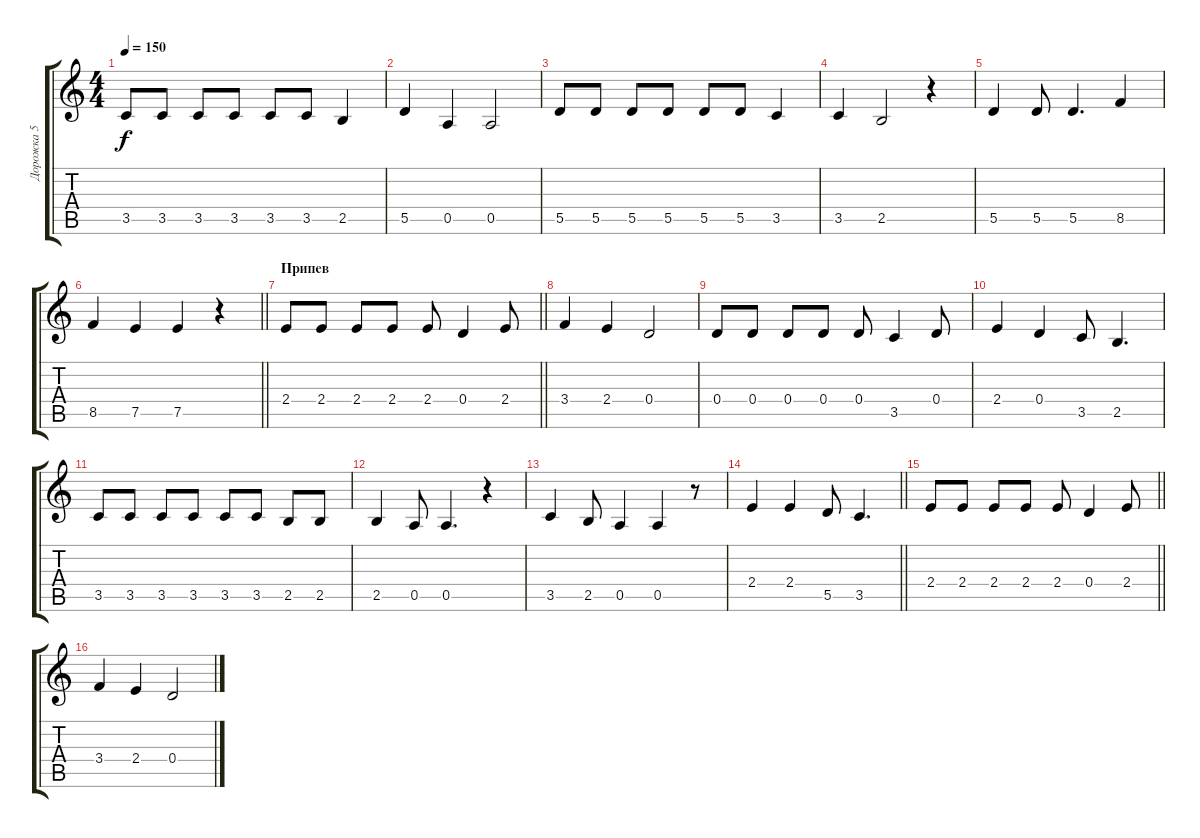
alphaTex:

\track ("Дорожка 5" "Дорожка 5") {instrument acousticguitarsteel}
\staff {score tabs}
\tuning (E4 B3 G3 D3 A2 E2) {hide}
\ts (4 4)
\tempo 150
\clef g2
\ks c
3.5.8{dy f} 3.5.8 3.5.8 3.5.8 3.5.8 3.5.8 2.5.4 |
5.5.4 0.5.4 0.5.2 |
5.5.8 5.5.8 5.5.8 5.5.8 5.5.8 5.5.8 3.5.4 |
3.5.4 2.5.2 r.4 |
5.5.4 5.5.8 5.5.4{d} 8.5.4 |
\barLineRight lightlight
8.5.4 7.5.4 7.5.4 r.4 |
\section ("" "Припев")
\barLineRight lightlight
2.4.8 2.4.8 2.4.8 2.4.8 2.4.8 0.4.4 2.4.8 |
3.4.4 2.4.4 0.4.2 |
0.4.8 0.4.8 0.4.8 0.4.8 0.4.8 3.5.4 0.4.8 |
2.4.4 0.4.4 3.5.8 2.5.4{d} |
3.5.8 3.5.8 3.5.8 3.5.8 3.5.8 3.5.8 2.5.8 2.5.8 |
2.5.4 0.5.8 0.5.4{d} r.4 |
3.5.4 2.5.8 0.5.4 0.5.4 r.8 |
\barLineRight lightlight
2.4.4 2.4.4 5.5.8 3.5.4{d} |
\barLineRight lightlight
2.4.8 2.4.8 2.4.8 2.4.8 2.4.8 0.4.4 2.4.8 |
3.4.4 2.4.4 0.4.2
